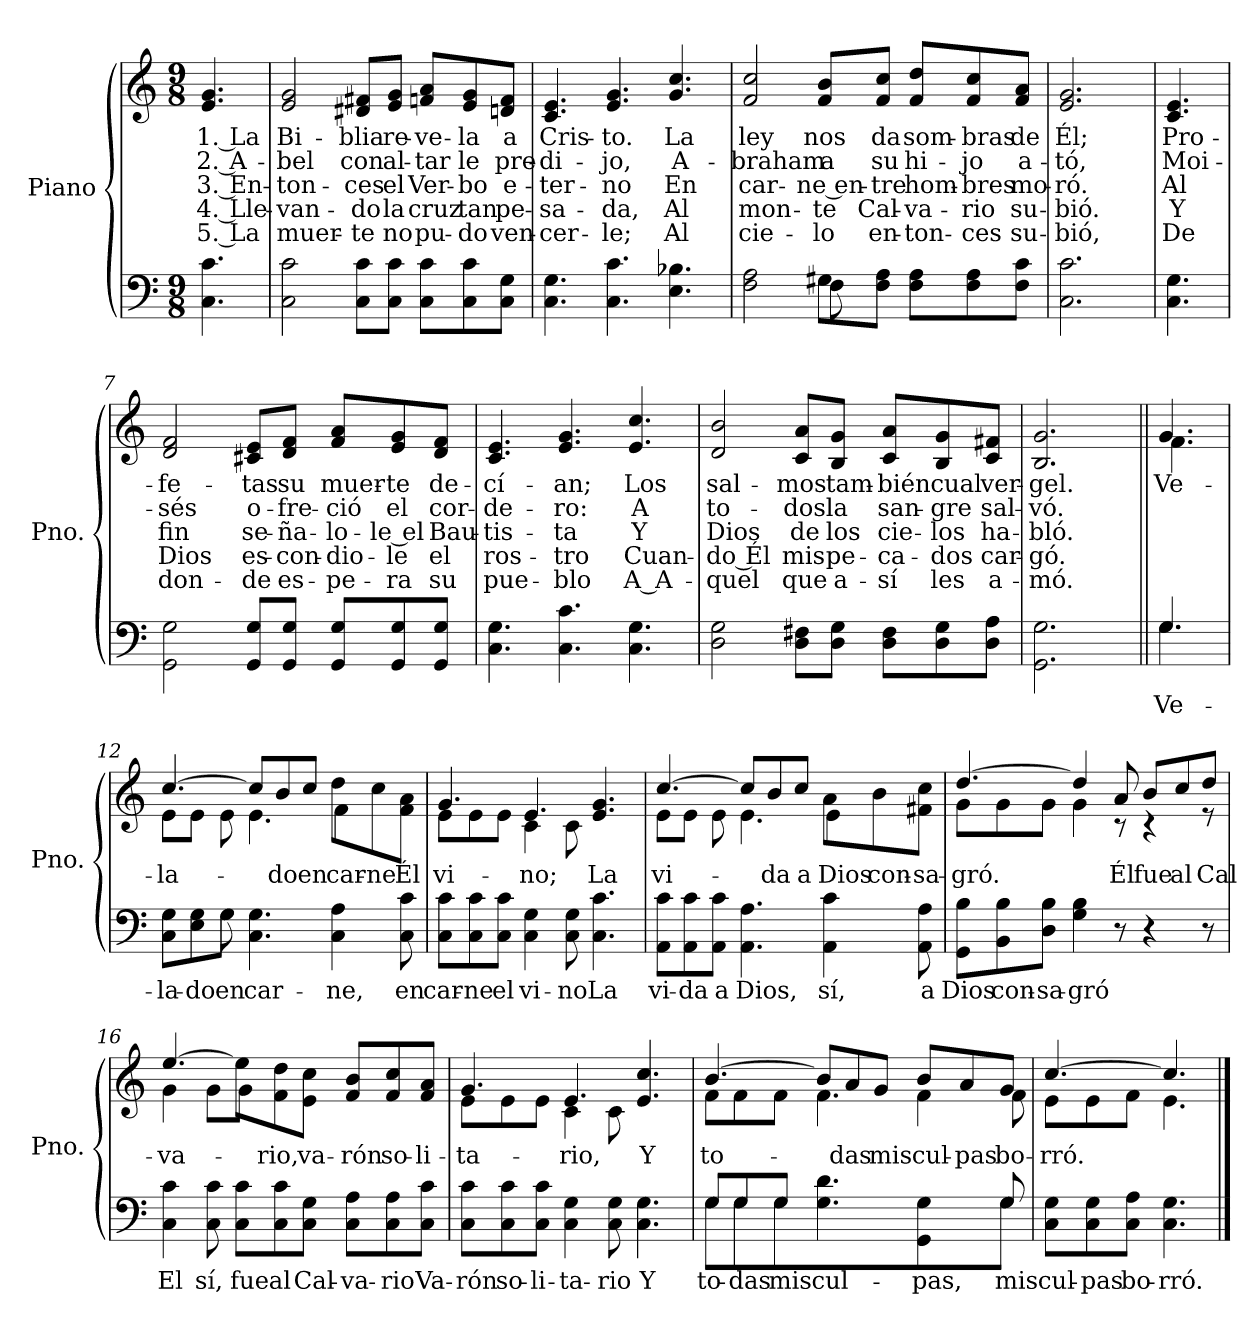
**kern	**text	**kern	**text	**text	**text	**text	**text
*part1	*part1	*part1	*part1	*part1	*part1	*part1	*part1
*staff2	*staff2	*staff1	*staff1	*staff1	*staff1	*staff1	*staff1
*I"Piano	*	*	*	*	*	*	*
*I'Pno.	*	*	*	*	*	*	*
*clefF4	*	*clefG2	*	*	*	*	*
*k[]	*	*k[]	*	*	*	*	*
*M9/8	*	*M9/8	*	*	*	*	*
=1	=1	=1	=1	=1	=1	=1	=1
!	!	!	!LO:LY:b	!LO:LY:b	!LO:LY:b	!LO:LY:b	!LO:LY:b
4.C\ 4.c\	.	4.e/ 4.g/	1. La	2. A-	3. En-	4. Lle-	5. La
=2	=2	=2	=2	=2	=2	=2	=2
!	!	!	!LO:LY:b	!LO:LY:b	!LO:LY:b	!LO:LY:b	!LO:LY:b
2C\ 2c\	.	2e/ 2g/	Bi-	-bel	-ton-	-van-	muer-
!	!	!	!LO:LY:b	!LO:LY:b	!LO:LY:b	!LO:LY:b	!LO:LY:b
8C\ 8c\L	.	8d#X/ 8f#X/L	-blia	con	-ces	-do	-te
!	!	!	!LO:LY:b	!LO:LY:b	!LO:LY:b	!LO:LY:b	!LO:LY:b
8C\ 8c\J	.	8e/ 8g/J	re-	al-	el	la	no
!	!	!	!LO:LY:b	!LO:LY:b	!LO:LY:b	!LO:LY:b	!LO:LY:b
8C\ 8c\L	.	8fn/ 8a/L	-ve-	-tar	Ver-	cruz	pu-
!	!	!	!LO:LY:b	!LO:LY:b	!LO:LY:b	!LO:LY:b	!LO:LY:b
8C\ 8c\	.	8e/ 8g/	-la	le	-bo	tan	-do
!	!	!	!LO:LY:b	!LO:LY:b	!LO:LY:b	!LO:LY:b	!LO:LY:b
8C\ 8G\J	.	8dn/ 8f/J	a	pre-	e-	pe-	ven-
=3	=3	=3	=3	=3	=3	=3	=3
!	!	!	!LO:LY:b	!LO:LY:b	!LO:LY:b	!LO:LY:b	!LO:LY:b
4.C\ 4.G\	.	4.c/ 4.e/	Cris-	-di-	-ter-	-sa-	-cer-
!	!	!	!LO:LY:b	!LO:LY:b	!LO:LY:b	!LO:LY:b	!LO:LY:b
4.C\ 4.c\	.	4.e/ 4.g/	-to.	-jo,	-no	-da,	-le;
!	!	!	!LO:LY:b	!LO:LY:b	!LO:LY:b	!LO:LY:b	!LO:LY:b
4.E\ 4.B-X\	.	4.g/ 4.cc/	La	A-	En	Al	Al
=4	=4	=4	=4	=4	=4	=4	=4
*^	*	*	*	*	*	*	*
!	!	!	!	!LO:LY:b	!LO:LY:b	!LO:LY:b	!LO:LY:b	!LO:LY:b
2F\ 2A\	2ryy	.	2f/ 2cc/	ley	-braham	car-	mon-	cie-
!	!	!	!	!LO:LY:b	!LO:LY:b	!LO:LY:b	!LO:LY:b	!LO:LY:b
8G#X\L	8F\	.	8f/ 8b/L	nos	a	-ne en-	-te	-lo
!	!	!	!	!LO:LY:b	!LO:LY:b	!LO:LY:b	!LO:LY:b	!LO:LY:b
8F\ 8A\J	2ryy	.	8f/ 8cc/J	da	su	-tre	Cal-	en-
!	!	!	!	!LO:LY:b	!LO:LY:b	!LO:LY:b	!LO:LY:b	!LO:LY:b
8F\ 8A\L	.	.	8f/ 8dd/L	som-	hi-	hom-	-va-	-ton-
!	!	!	!	!LO:LY:b	!LO:LY:b	!LO:LY:b	!LO:LY:b	!LO:LY:b
8F\ 8A\	.	.	8f/ 8cc/	-bras	-jo	-bres	-rio	-ces
!	!	!	!	!LO:LY:b	!LO:LY:b	!LO:LY:b	!LO:LY:b	!LO:LY:b
8F\ 8c\J	.	.	8f/ 8a/J	de	a-	mo-	su-	su-
*v	*v	*	*	*	*	*	*	*
=5	=5	=5	=5	=5	=5	=5	=5
!	!	!	!LO:LY:b	!LO:LY:b	!LO:LY:b	!LO:LY:b	!LO:LY:b
2.C\ 2.c\	.	2.e/ 2.g/	Él;	-tó,	-ró.	-bió.	-bió,
!!LO:LB:g=z
=6	=6	=6	=6	=6	=6	=6	=6
!	!	!	!LO:LY:b	!LO:LY:b	!LO:LY:b	!LO:LY:b	!LO:LY:b
4.C\ 4.G\	.	4.c/ 4.e/	Pro-	Moi-	Al	Y	De
=7	=7	=7	=7	=7	=7	=7	=7
!	!	!	!LO:LY:b	!LO:LY:b	!LO:LY:b	!LO:LY:b	!LO:LY:b
2GG\ 2G\	.	2d/ 2f/	-fe-	-sés	fin	Dios	don-
!	!	!	!LO:LY:b	!LO:LY:b	!LO:LY:b	!LO:LY:b	!LO:LY:b
8GG/ 8G/L	.	8c#X/ 8e/L	-tas	o-	se-	es-	-de
!	!	!	!LO:LY:b	!LO:LY:b	!LO:LY:b	!LO:LY:b	!LO:LY:b
8GG/ 8G/J	.	8d/ 8f/J	su	-fre-	-ña-	-con-	es-
!	!	!	!LO:LY:b	!LO:LY:b	!LO:LY:b	!LO:LY:b	!LO:LY:b
8GG/ 8G/L	.	8f/ 8a/L	muer-	-ció	-lo-	-dio-	-pe-
!	!	!	!LO:LY:b	!LO:LY:b	!LO:LY:b	!LO:LY:b	!LO:LY:b
8GG/ 8G/	.	8e/ 8g/	-te	el	-le el	-le	-ra
!	!	!	!LO:LY:b	!LO:LY:b	!LO:LY:b	!LO:LY:b	!LO:LY:b
8GG/ 8G/J	.	8d/ 8f/J	de-	cor-	Bau-	el	su
=8	=8	=8	=8	=8	=8	=8	=8
!	!	!	!LO:LY:b	!LO:LY:b	!LO:LY:b	!LO:LY:b	!LO:LY:b
4.C\ 4.G\	.	4.c/ 4.e/	-cí-	-de-	-tis-	ros-	pue-
!	!	!	!LO:LY:b	!LO:LY:b	!LO:LY:b	!LO:LY:b	!LO:LY:b
4.C\ 4.c\	.	4.e/ 4.g/	-an;	-ro:	-ta	-tro	-blo
!	!	!	!LO:LY:b	!LO:LY:b	!LO:LY:b	!LO:LY:b	!LO:LY:b
4.C\ 4.G\	.	4.e/ 4.cc/	Los	A	Y	Cuan-	A A-
=9	=9	=9	=9	=9	=9	=9	=9
!	!	!	!LO:LY:b	!LO:LY:b	!LO:LY:b	!LO:LY:b	!LO:LY:b
2D\ 2G\	.	2d/ 2b/	sal-	to-	Dios	-do Él	-quel
!	!	!	!LO:LY:b	!LO:LY:b	!LO:LY:b	!LO:LY:b	!LO:LY:b
8D\ 8F#X\L	.	8c/ 8a/L	-mos	-dos	de	mis	que
!	!	!	!LO:LY:b	!LO:LY:b	!LO:LY:b	!LO:LY:b	!LO:LY:b
8D\ 8G\J	.	8B/ 8g/J	tam-	la	los	pe-	a-
!	!	!	!LO:LY:b	!LO:LY:b	!LO:LY:b	!LO:LY:b	!LO:LY:b
8D\ 8F#\L	.	8c/ 8a/L	-bién	san-	cie-	-ca-	-sí
!	!	!	!LO:LY:b	!LO:LY:b	!LO:LY:b	!LO:LY:b	!LO:LY:b
8D\ 8G\	.	8B/ 8g/	cual	-gre	-los	-dos	les
!	!	!	!LO:LY:b	!LO:LY:b	!LO:LY:b	!LO:LY:b	!LO:LY:b
8D\ 8A\J	.	8c/ 8f#X/J	ver-	sal-	ha-	car-	a-
=10	=10	=10	=10	=10	=10	=10	=10
!	!	!	!LO:LY:b	!LO:LY:b	!LO:LY:b	!LO:LY:b	!LO:LY:b
2.GG\ 2.G\	.	2.B/ 2.g/	-gel.	-vó.	-bló.	-gó.	-mó.
!!LO:LB:g=z
=11||	=11||	=11||	=11||	=11||	=11||	=11||	=11||
!	!	!LO:TX:a:t=Coro	!	!	!	!	!
!	!LO:LY:b	!	!LO:LY:b	!	!	!	!
*^	*	*^	*	*	*	*	*
4.G\	4.G/	Ve-	4.g/	4.f\	Ve-	.	.	.	.
=12	=12	=12	=12	=12	=12	=12	=12	=12	=12
!	!	!LO:LY:b	!	!	!LO:LY:b	!	!	!	!
8C\ 8G\L	4ryy	-la-	[4.cc/	8e\L	-la-	.	.	.	.
!	!	!LO:LY:b	!	!	!	!	!	!	!
8E\ 8G\	.	-do	.	8e\J	.	.	.	.	.
!	!	!LO:LY:b	!	!	!	!	!	!	!
8G\J	8G\	en	.	8e\	.	.	.	.	.
!	!	!LO:LY:b	!	!	!	!	!	!	!
4.C\ 4.G\	2.ryy	car-	8cc/L]	4.e\	.	.	.	.	.
!	!	!	!	!	!LO:LY:b	!	!	!	!
.	.	.	8b/	.	-do	.	.	.	.
!	!	!	!	!	!LO:LY:b	!	!	!	!
.	.	.	8cc/J	.	en	.	.	.	.
!	!	!LO:LY:b	!	!	!LO:LY:b	!	!	!	!
4C\ 4A\	.	-ne,	8dd\L	4f\	car-	.	.	.	.
!	!	!	!	!	!LO:LY:b	!	!	!	!
.	.	.	8cc\	.	-ne	.	.	.	.
!	!	!LO:LY:b	!	!	!LO:LY:b	!	!	!	!
8C\ 8c\	.	en	8f\ 8a\J	8ryy	Él	.	.	.	.
*v	*v	*	*	*	*	*	*	*	*
=13	=13	=13	=13	=13	=13	=13	=13	=13
!	!LO:LY:b	!	!	!LO:LY:b	!	!	!	!
8C\ 8c\L	car-	4.g/	8e\L	vi-	.	.	.	.
!	!LO:LY:b	!	!	!	!	!	!	!
8C\ 8c\	-ne	.	8e\	.	.	.	.	.
!	!LO:LY:b	!	!	!	!	!	!	!
8C\ 8c\J	el	.	8e\J	.	.	.	.	.
!	!LO:LY:b	!	!	!LO:LY:b	!	!	!	!
4C\ 4G\	vi-	4.e/	4c\	-no;	.	.	.	.
!	!LO:LY:b	!	!	!	!	!	!	!
8C\ 8G\	-no	.	8c\	.	.	.	.	.
!	!LO:LY:b	!	!	!LO:LY:b	!	!	!	!
4.C\ 4.c\	La	4.e/ 4.g/	4.ryy	La	.	.	.	.
=14	=14	=14	=14	=14	=14	=14	=14	=14
!	!LO:LY:b	!	!	!LO:LY:b	!	!	!	!
8AA\ 8c\L	vi-	[4.cc/	8e\L	vi-	.	.	.	.
!	!LO:LY:b	!	!	!	!	!	!	!
8AA\ 8c\	-da	.	8e\J	.	.	.	.	.
!	!LO:LY:b	!	!	!	!	!	!	!
8AA\ 8c\J	a	.	8e\	.	.	.	.	.
!	!LO:LY:b	!	!	!	!	!	!	!
4.AA\ 4.A\	Dios,	8cc/L]	4.e\	.	.	.	.	.
!	!	!	!	!LO:LY:b	!	!	!	!
.	.	8b/	.	-da	.	.	.	.
!	!	!	!	!LO:LY:b	!	!	!	!
.	.	8cc/J	.	a	.	.	.	.
!	!LO:LY:b	!	!	!LO:LY:b	!	!	!	!
4AA\ 4c\	sí,	8a\L	4e\	Dios	.	.	.	.
!	!	!	!	!LO:LY:b	!	!	!	!
.	.	8b\	.	con-	.	.	.	.
!	!LO:LY:b	!	!	!LO:LY:b	!	!	!	!
8AA\ 8A\	a	8f#X\ 8cc\J	8ryy	-sa-	.	.	.	.
!!LO:LB:g=z	!!
=15	=15	=15	=15	=15	=15	=15	=15	=15
!	!LO:LY:b	!	!	!LO:LY:b	!	!	!	!
8GG\ 8B\L	Dios	[4.dd/	8g\L	-gró.	.	.	.	.
!	!LO:LY:b	!	!	!	!	!	!	!
8BB\ 8B\	con-	.	8g\	.	.	.	.	.
!	!LO:LY:b	!	!	!	!	!	!	!
8D\ 8B\J	-sa-	.	8g\J	.	.	.	.	.
!	!LO:LY:b	!	!	!	!	!	!	!
4G\ 4B\	-gró	4dd/]	4g\	.	.	.	.	.
!	!	!	!	!LO:LY:b	!	!	!	!
8r	.	8a/	8r	Él	.	.	.	.
!	!	!	!	!LO:LY:b	!	!	!	!
4r	.	8b/L	4r	fue	.	.	.	.
!	!	!	!	!LO:LY:b	!	!	!	!
.	.	8cc/	.	al	.	.	.	.
!	!	!	!	!LO:LY:b	!	!	!	!
8r	.	8dd/J	8r	Cal-	.	.	.	.
=16	=16	=16	=16	=16	=16	=16	=16	=16
!	!LO:LY:b	!	!	!LO:LY:b	!	!	!	!
4C\ 4c\	El	[4.ee/	4g\	-va-	.	.	.	.
!	!LO:LY:b	!	!	!	!	!	!	!
8C\ 8c\	sí,	.	8g\L	.	.	.	.	.
!	!LO:LY:b	!	!	!	!	!	!	!
8C\ 8c\L	fue	8ee\L]	8g\J	.	.	.	.	.
!	!LO:LY:b	!	!	!LO:LY:b	!	!	!	!
8C\ 8c\	al	8f\ 8dd\	2ryy	-rio,	.	.	.	.
!	!LO:LY:b	!	!	!LO:LY:b	!	!	!	!
8C\ 8G\J	Cal-	8e\ 8cc\J	.	va-	.	.	.	.
!	!LO:LY:b	!	!	!LO:LY:b	!	!	!	!
8C\ 8A\L	-va-	8f/ 8b/L	.	-rón	.	.	.	.
!	!LO:LY:b	!	!	!LO:LY:b	!	!	!	!
8C\ 8A\	-rio	8f/ 8cc/	.	so-	.	.	.	.
!	!LO:LY:b	!	!	!LO:LY:b	!	!	!	!
8C\ 8c\J	Va-	8f/ 8a/J	8ryy	-li-	.	.	.	.
!!LO:PB:g=z	!!
=17	=17	=17	=17	=17	=17	=17	=17	=17
!	!LO:LY:b	!	!	!LO:LY:b	!	!	!	!
8C\ 8c\L	-rón	4.g/	8e\L	-ta-	.	.	.	.
!	!LO:LY:b	!	!	!	!	!	!	!
8C\ 8c\	so-	.	8e\	.	.	.	.	.
!	!LO:LY:b	!	!	!	!	!	!	!
8C\ 8c\J	-li-	.	8e\J	.	.	.	.	.
!	!LO:LY:b	!	!	!LO:LY:b	!	!	!	!
4C\ 4G\	-ta-	4.e/	4c\	-rio,	.	.	.	.
!	!LO:LY:b	!	!	!	!	!	!	!
8C\ 8G\	-rio	.	8c\	.	.	.	.	.
!	!LO:LY:b	!	!	!LO:LY:b	!	!	!	!
4.C\ 4.G\	Y	4.e/ 4.cc/	4.ryy	Y	.	.	.	.
=18	=18	=18	=18	=18	=18	=18	=18	=18
!	!LO:LY:b	!	!	!LO:LY:b	!	!	!	!
*^	*	*	*	*	*	*	*	*
8G/L	8G\L	to-	[4.b/	8f\L	to-	.	.	.	.
!	!	!LO:LY:b	!	!	!	!	!	!	!
8G/	8G\	-das	.	8f\	.	.	.	.	.
!	!	!LO:LY:b	!	!	!	!	!	!	!
8G/J	8G\J	mis	.	8f\J	.	.	.	.	.
!	!	!LO:LY:b	!	!	!	!	!	!	!
4.G\ 4.d\	8ryy	cul-	8b/L]	4.f\	.	.	.	.	.
!	!	!	!	!	!LO:LY:b	!	!	!	!
*v	*v	*	*	*	*	*	*	*	*
.	.	8a/	.	-das	.	.	.	.
!	!	!	!	!LO:LY:b	!	!	!	!
.	.	8g/J	.	mis	.	.	.	.
!	!LO:LY:b	!	!	!LO:LY:b	!	!	!	!
4GG\ 4G\	-pas,	8b/L	4f\	cul-	.	.	.	.
!	!	!	!	!LO:LY:b	!	!	!	!
.	.	8a/	.	-pas	.	.	.	.
!	!LO:LY:b	!	!	!LO:LY:b	!	!	!	!
*^	*	*	*	*	*	*	*	*
8G/	8G\J	mis	8g/J	8f\	bo-	.	.	.	.
=19	=19	=19	=19	=19	=19	=19	=19	=19	=19
!	!	!LO:LY:b	!	!	!LO:LY:b	!	!	!	!
*v	*v	*	*	*	*	*	*	*	*
8C\ 8G\L	cul-	[4.cc/	8e\L	-rró.	.	.	.	.
!	!LO:LY:b	!	!	!	!	!	!	!
8C\ 8G\	-pas	.	8e\	.	.	.	.	.
!	!LO:LY:b	!	!	!	!	!	!	!
8C\ 8A\J	bo-	.	8f\J	.	.	.	.	.
!	!LO:LY:b	!	!	!	!	!	!	!
4.C\ 4.G\	-rró.	4.cc/]	4.e\	.	.	.	.	.
*	*	*v	*v	*	*	*	*	*
==	==	==	==	==	==	==	==
*-	*-	*-	*-	*-	*-	*-	*-
